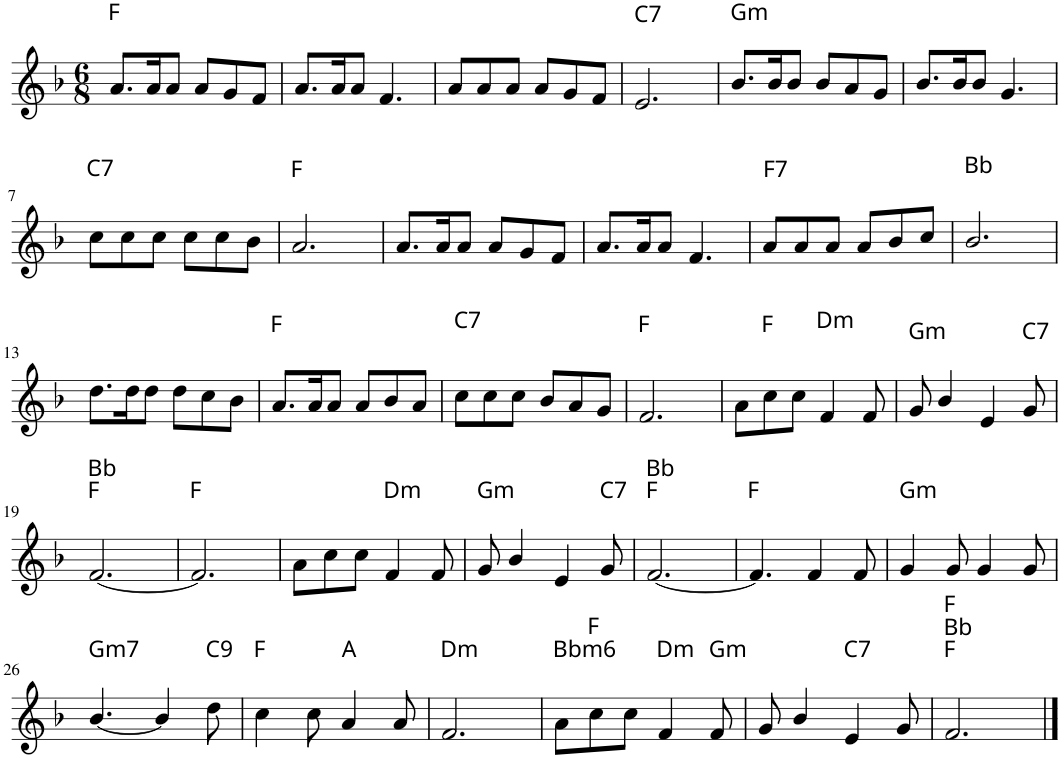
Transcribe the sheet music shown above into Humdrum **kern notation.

**kern
*part1
*staff1
*I"Voice
*I'Voice
*clefG2
*k[b-]
*F:
*M6/8
=1
!LO:TX:a:t=F
8.a/L
16a/K
8a/J
8a/L
8g/
8f/J
=2
8.a/L
16a/K
8a/J
4.f/
=3
8a/L
8a/
8a/J
8a/L
8g/
8f/J
=4
!LO:TX:a:t=C7
2.e/
=5
!LO:TX:a:t=Gm
8.b-/L
16b-/K
8b-/J
8b-/L
8a/
8g/J
=6
8.b-/L
16b-/K
8b-/J
4.g/
!!LO:LB:g=z
=7
!LO:TX:a:t=C7
8cc\L
8cc\
8cc\J
8cc\L
8cc\
8b-\J
=8
!LO:TX:a:t=F
2.a/
=9
8.a/L
16a/K
8a/J
8a/L
8g/
8f/J
=10
8.a/L
16a/K
8a/J
4.f/
=11
!LO:TX:a:t=F7
8a/L
8a/
8a/J
8a/L
8b-/
8cc/J
=12
!LO:TX:a:t=Bb
2.b-/
!!LO:LB:g=z
=13
8.dd\L
16dd\K
8dd\J
8dd\L
8cc\
8b-\J
=14
!LO:TX:a:t=F
8.a/L
16a/K
8a/J
8a/L
8b-/
8a/J
=15
!LO:TX:a:t=C7
8cc\L
8cc\
8cc\J
8b-/L
8a/
8g/J
=16
!LO:TX:a:t=F
2.f/
=17
8a\L
!LO:TX:a:t=F
8cc\
8cc\J
!LO:TX:a:t=Dm
4f/
8f/
=18
!LO:TX:a:t=Gm
8g/
4b-/
4e/
!LO:TX:a:t=C7
8g/
!!LO:LB:g=z
=19
!LO:TX:a:t=F
!LO:TX:a:t=Bb
[2.f/
=20
!LO:TX:a:t=F
2.f/]
=21
8a\L
8cc\
8cc\J
!LO:TX:a:t=Dm
4f/
8f/
=22
!LO:TX:a:t=Gm
8g/
4b-/
4e/
!LO:TX:a:t=C7
8g/
=23
!LO:TX:a:t=F
!LO:TX:a:t=Bb
[2.f/
=24
!LO:TX:a:t=F
4.f/]
4f/
8f/
=25
!LO:TX:a:t=Gm
4g/
8g/
4g/
8g/
!!LO:LB:g=z
=26
!LO:TX:a:t=Gm7
[4.b-/
4b-/]
!LO:TX:a:t=C9
8dd\
=27
!LO:TX:a:t=F
4cc\
8cc\
!LO:TX:a:t=A
4a/
8a/
=28
!LO:TX:a:t=Dm
2.f/
=29
!LO:TX:a:t=Bbm6
8a\L
!LO:TX:a:t=F
8cc\
8cc\J
!LO:TX:a:t=Dm
4f/
!LO:TX:a:t=Gm
8f/
=30
8g/
4b-/
!LO:TX:a:t=C7
4e/
8g/
=31
!LO:TX:a:t=F
!LO:TX:a:t=Bb
!LO:TX:a:t=F
2.f/
==
*-
